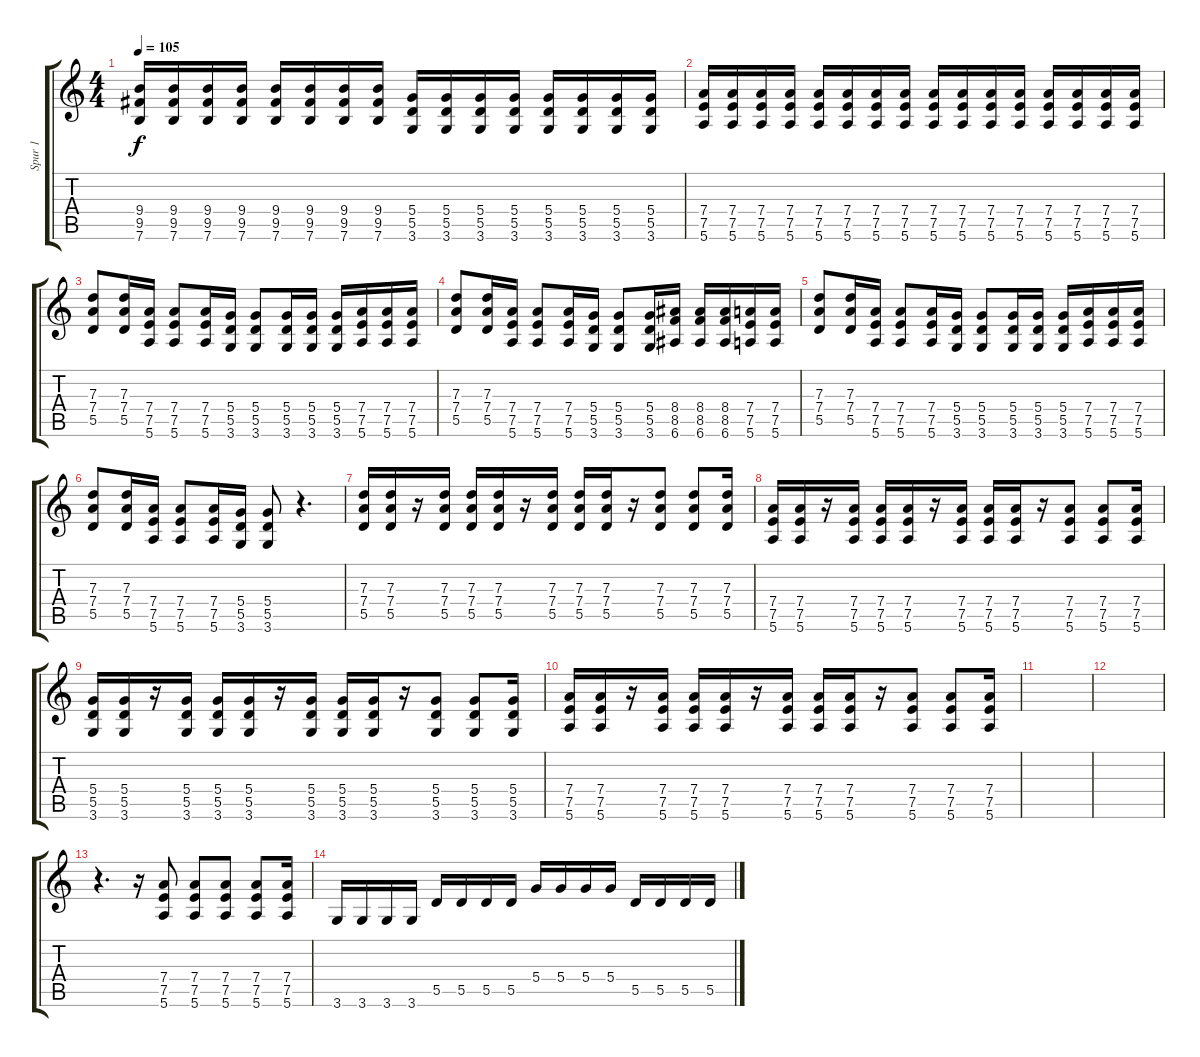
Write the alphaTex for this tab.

\track ("Spur 1" "Spur 1") {instrument distortionguitar}
\staff {score tabs}
\tuning (E4 B3 G3 D3 A2 E2) {hide}
\ts (4 4)
\tempo 105
\clef g2
\ks c
(9.4 9.5 7.6).16{dy f} (9.4 9.5 7.6).16 (9.4 9.5 7.6).16 (9.4 9.5 7.6).16 (9.4 9.5 7.6).16 (9.4 9.5 7.6).16 (9.4 9.5 7.6).16 (9.4 9.5 7.6).16 (5.4 5.5 3.6).16 (5.4 5.5 3.6).16 (5.4 5.5 3.6).16 (5.4 5.5 3.6).16 (5.4 5.5 3.6).16 (5.4 5.5 3.6).16 (5.4 5.5 3.6).16 (5.4 5.5 3.6).16 |
(7.4 7.5 5.6).16{volume 8} (7.4 7.5 5.6).16 (7.4 7.5 5.6).16 (7.4 7.5 5.6).16 (7.4 7.5 5.6).16 (7.4 7.5 5.6).16 (7.4 7.5 5.6).16 (7.4 7.5 5.6).16 (7.4 7.5 5.6).16 (7.4 7.5 5.6).16 (7.4 7.5 5.6).16 (7.4 7.5 5.6).16 (7.4 7.5 5.6).16 (7.4 7.5 5.6).16 (7.4 7.5 5.6).16 (7.4 7.5 5.6).16 |
(7.3 7.4 5.5).8{volume 13} (7.3 7.4 5.5).16 (7.4 7.5 5.6).16 (7.4 7.5 5.6).8 (7.4 7.5 5.6).16 (5.4 5.5 3.6).16 (5.4 5.5 3.6).8 (5.4 5.5 3.6).16 (5.4 5.5 3.6).16 (5.4 5.5 3.6).16 (7.4 7.5 5.6).16 (7.4 7.5 5.6).16 (7.4 7.5 5.6).16 |
(7.3 7.4 5.5).8 (7.3 7.4 5.5).16 (7.4 7.5 5.6).16 (7.4 7.5 5.6).8 (7.4 7.5 5.6).16 (5.4 5.5 3.6).16 (5.4 5.5 3.6).8 (5.4 5.5 3.6).16 (8.4 8.5 6.6).16 (8.4 8.5 6.6).16 (8.4 8.5 6.6).16 (7.4 7.5 5.6).16 (7.4 7.5 5.6).16 |
(7.3 7.4 5.5).8 (7.3 7.4 5.5).16 (7.4 7.5 5.6).16 (7.4 7.5 5.6).8 (7.4 7.5 5.6).16 (5.4 5.5 3.6).16 (5.4 5.5 3.6).8 (5.4 5.5 3.6).16 (5.4 5.5 3.6).16 (5.4 5.5 3.6).16 (7.4 7.5 5.6).16 (7.4 7.5 5.6).16 (7.4 7.5 5.6).16 |
(7.3 7.4 5.5).8 (7.3 7.4 5.5).16 (7.4 7.5 5.6).16 (7.4 7.5 5.6).8 (7.4 7.5 5.6).16 (5.4 5.5 3.6).16 (5.4 5.5 3.6).8 r.4{d} |
(7.3 7.4 5.5).16 (7.3 7.4 5.5).16 r.16 (7.3 7.4 5.5).16 (7.3 7.4 5.5).16 (7.3 7.4 5.5).16 r.16 (7.3 7.4 5.5).16 (7.3 7.4 5.5).16 (7.3 7.4 5.5).16 r.16 (7.3 7.4 5.5).8 (7.3 7.4 5.5).8 (7.3 7.4 5.5).16 |
(7.4 7.5 5.6).16 (7.4 7.5 5.6).16 r.16 (7.4 7.5 5.6).16 (7.4 7.5 5.6).16 (7.4 7.5 5.6).16 r.16 (7.4 7.5 5.6).16 (7.4 7.5 5.6).16 (7.4 7.5 5.6).16 r.16 (7.4 7.5 5.6).8 (7.4 7.5 5.6).8 (7.4 7.5 5.6).16 |
(5.4 5.5 3.6).16 (5.4 5.5 3.6).16 r.16 (5.4 5.5 3.6).16 (5.4 5.5 3.6).16 (5.4 5.5 3.6).16 r.16 (5.4 5.5 3.6).16 (5.4 5.5 3.6).16 (5.4 5.5 3.6).16 r.16 (5.4 5.5 3.6).8 (5.4 5.5 3.6).8 (5.4 5.5 3.6).16 |
(7.4 7.5 5.6).16 (7.4 7.5 5.6).16 r.16 (7.4 7.5 5.6).16 (7.4 7.5 5.6).16 (7.4 7.5 5.6).16 r.16 (7.4 7.5 5.6).16 (7.4 7.5 5.6).16 (7.4 7.5 5.6).16 r.16 (7.4 7.5 5.6).8 (7.4 7.5 5.6).8 (7.4 7.5 5.6).16 |
|
|
r.4{d} r.16 (7.4 7.5 5.6).8 (7.4 7.5 5.6).8 (7.4 7.5 5.6).8 (7.4 7.5 5.6).8 (7.4 7.5 5.6).16 |
3.6.16 3.6.16 3.6.16 3.6.16 5.5.16 5.5.16 5.5.16 5.5.16 5.4.16 5.4.16 5.4.16 5.4.16 5.5.16 5.5.16 5.5.16 5.5.16
